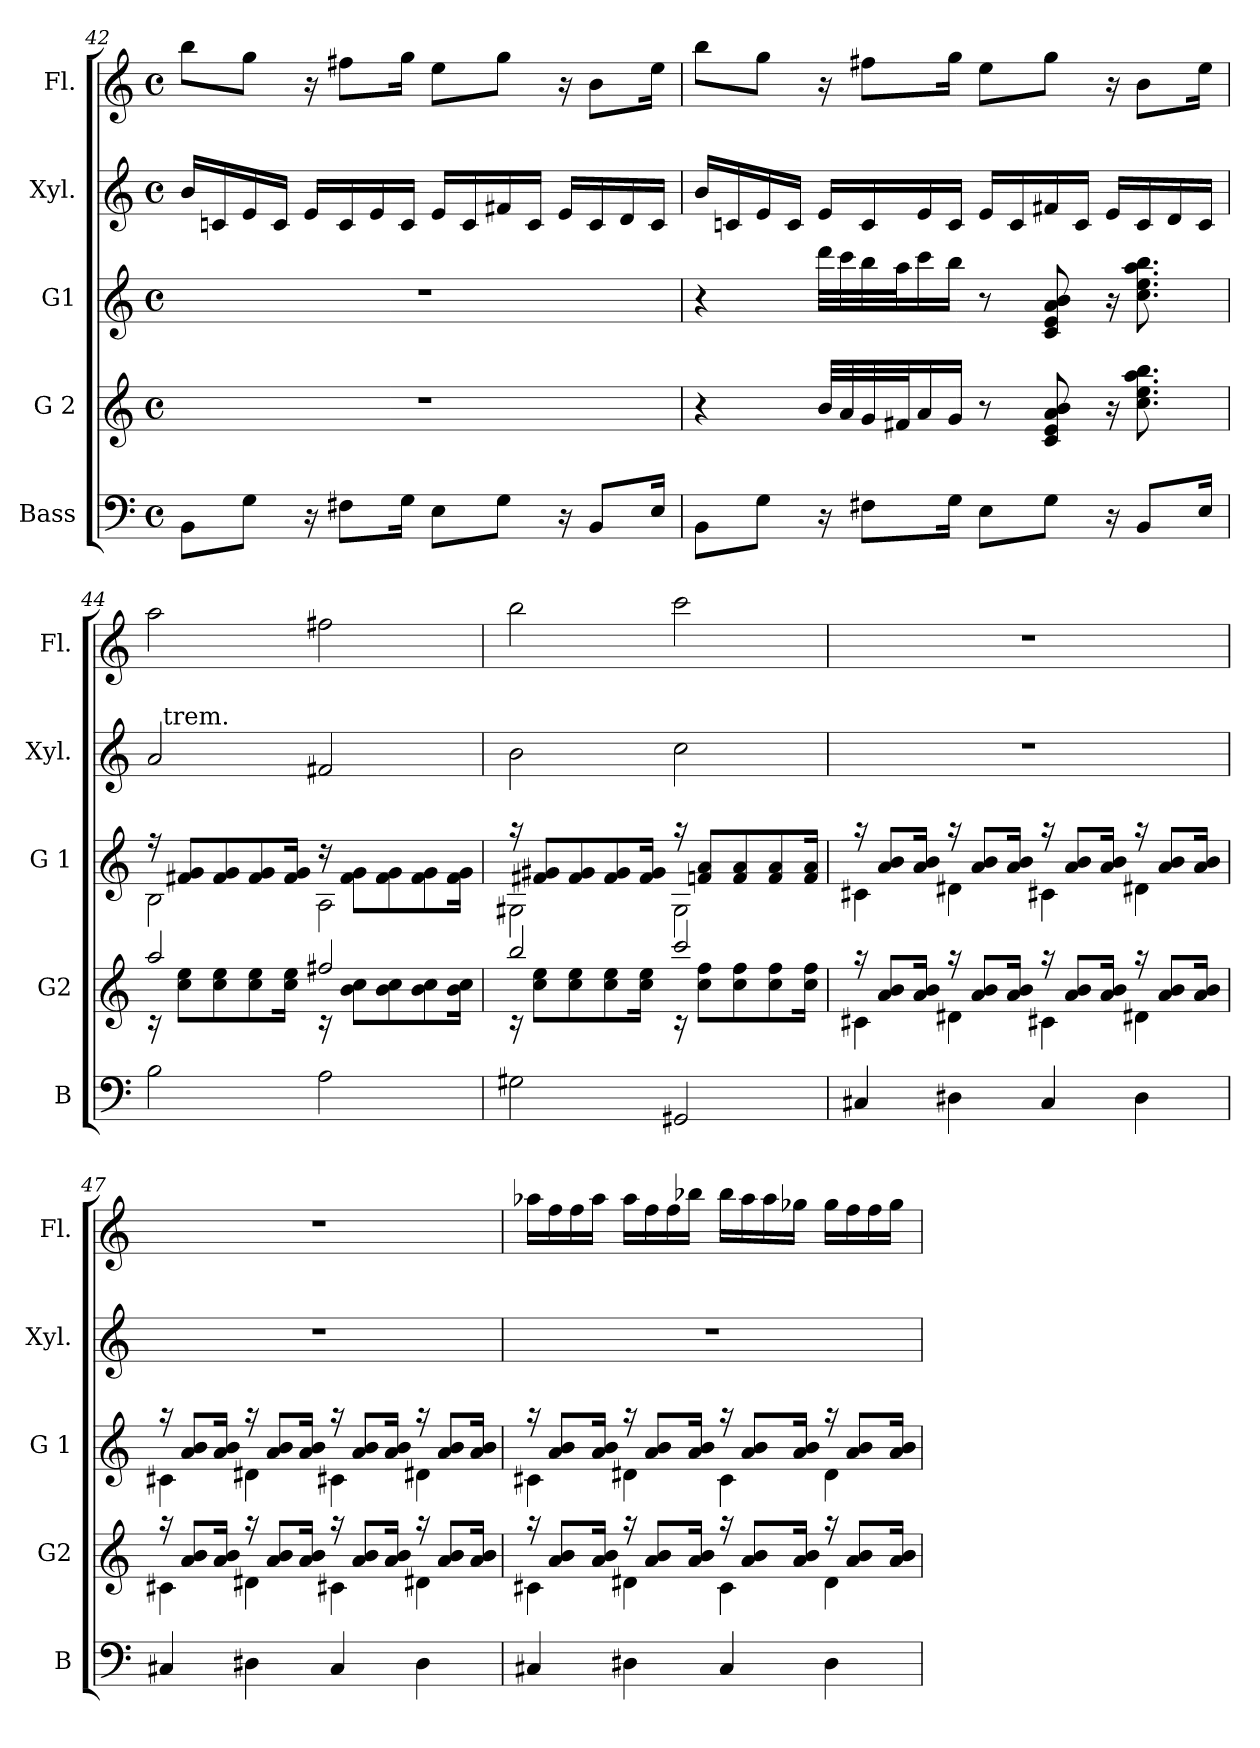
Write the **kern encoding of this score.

**kern	**kern	**kern	**kern	**kern
*part5	*part4	*part3	*part2	*part1
*staff5	*staff4	*staff3	*staff2	*staff1
*I"Bass	*I"G 2	*I"G1	*I"Xyl.	*I"Fl.
*I'B	*I'G2	*I'G 1	*I'Xyl.	*I'Fl.
*clefF4	*clefG2	*clefG2	*clefG2	*clefG2
*ITrd7c12	*ITrd7c12	*ITrd7c12	*	*
*k[]	*k[]	*k[]	*k[]	*k[]
*C:	*C:	*C:	*C:	*C:
*M4/4	*M4/4	*M4/4	*M4/4	*M4/4
*met(c)	*met(c)	*met(c)	*met(c)	*met(c)
=42	=42	=42	=42	=42
8BBB\L	1r	1r	16b/LL	8bb\L
.	.	.	16cn/	.
8GG\J	.	.	16e/	8gg\J
.	.	.	16c/JJ	.
16r	.	.	16e/LL	16r
8FF#X\L	.	.	16c/	8ff#X\L
.	.	.	16e/	.
16GG\Jk	.	.	16c/JJ	16gg\Jk
8EE\L	.	.	16e/LL	8ee\L
.	.	.	16c/	.
8GG\J	.	.	16f#X/	8gg\J
.	.	.	16c/JJ	.
16r	.	.	16e/LL	16r
8BBB/L	.	.	16c/	8b\L
.	.	.	16d/	.
16EE/Jk	.	.	16c/JJ	16ee\Jk
!!LO:LB:g=z
=43	=43	=43	=43	=43
8BBB\L	4r	4r	16b/LL	8bb\L
.	.	.	16cn/	.
8GG\J	.	.	16e/	8gg\J
.	.	.	16c/JJ	.
16r	32B/LLL	32dd\LLL	16e/LL	16r
.	32A/	32cc\	.	.
8FF#X\L	32G/	32b\	16c/	8ff#X\L
.	32F#X/J	32a\J	.	.
.	16A/	16cc\	16e/	.
16GG\Jk	16G/JJ	16b\JJ	16c/JJ	16gg\Jk
8EE\L	8r	8r	16e/LL	8ee\L
.	.	.	16c/	.
8GG\J	8C/ 8E/ 8A/ 8B/	8C/ 8E/ 8A/ 8B/	16f#X/	8gg\J
.	.	.	16c/JJ	.
16r	16r	16r	16e/LL	16r
8BBB/L	8.c\ 8.e\ 8.a\ 8.b\	8.c\ 8.e\ 8.a\ 8.b\	16c/	8b\L
.	.	.	16d/	.
16EE/Jk	.	.	16c/JJ	16ee\Jk
=44	=44	=44	=44	=44
*	*^	*^	*^	*
2BB\	2a/	16rc	2BB\	16ree	2a/	32ryy	2aa\
!	!	!	!	!	!	!LO:TX:a:t=trem.	!
.	.	.	.	.	.	2ryy	.
.	.	8c\ 8e\L	.	8F#X/ 8G/L	.	.	.
.	.	8c\ 8e\	.	8F#/ 8G/	.	.	.
.	.	8c\ 8e\	.	8F#/ 8G/	.	.	.
.	.	16c\ 16e\Jk	.	16F#/ 16G/Jk	.	.	.
2AA\	2f#X/	16rc	2AA\	16rdd	2f#X/	.	2ff#X\
.	.	.	.	.	.	4...ryy	.
.	.	8B\ 8c\L	.	8F#\ 8G\L	.	.	.
.	.	8B\ 8c\	.	8F#\ 8G\	.	.	.
.	.	8B\ 8c\	.	8F#\ 8G\	.	.	.
.	.	16B\ 16c\Jk	.	16F#\ 16G\Jk	.	.	.
*	*	*	*	*	*v	*v	*
!!LO:PB:g=z
=45	=45	=45	=45	=45	=45	=45
2GG#X\	2b/	16rc	16raa	2GG#X\	2b\	2bb\
.	.	8c\ 8e\L	8F#X/ 8G#X/L	.	.	.
.	.	8c\ 8e\	8F#/ 8G#/	.	.	.
.	.	8c\ 8e\	8F#/ 8G#/	.	.	.
.	.	16c\ 16e\Jk	16F#/ 16G#/Jk	.	.	.
2GGG#X/	2cc/	16rc	16raa	2GG#\	2cc\	2ccc\
.	.	8c\ 8f\L	8Fn/ 8A/L	.	.	.
.	.	8c\ 8f\	8F/ 8A/	.	.	.
.	.	8c\ 8f\	8F/ 8A/	.	.	.
.	.	16c\ 16f\Jk	16F/ 16A/Jk	.	.	.
=46	=46	=46	=46	=46	=46	=46
4CC#X/	16raa	4C#X\	16raa	4C#X\	1r	1r
.	8A/ 8B/L	.	8A/ 8B/L	.	.	.
.	16A/ 16B/Jk	.	16A/ 16B/Jk	.	.	.
4DD#X\	16raa	4D#X\	16raa	4D#X\	.	.
.	8A/ 8B/L	.	8A/ 8B/L	.	.	.
.	16A/ 16B/Jk	.	16A/ 16B/Jk	.	.	.
4CC#/	16raa	4C#X\	16raa	4C#X\	.	.
.	8A/ 8B/L	.	8A/ 8B/L	.	.	.
.	16A/ 16B/Jk	.	16A/ 16B/Jk	.	.	.
4DD#\	16raa	4D#X\	16raa	4D#X\	.	.
.	8A/ 8B/L	.	8A/ 8B/L	.	.	.
.	16A/ 16B/Jk	.	16A/ 16B/Jk	.	.	.
!!LO:LB:g=z
=47	=47	=47	=47	=47	=47	=47
4CC#X/	16raa	4C#X\	16raa	4C#X\	1r	1r
.	8A/ 8B/L	.	8A/ 8B/L	.	.	.
.	16A/ 16B/Jk	.	16A/ 16B/Jk	.	.	.
4DD#X\	16raa	4D#X\	16raa	4D#X\	.	.
.	8A/ 8B/L	.	8A/ 8B/L	.	.	.
.	16A/ 16B/Jk	.	16A/ 16B/Jk	.	.	.
4CC#/	16raa	4C#X\	16raa	4C#X\	.	.
.	8A/ 8B/L	.	8A/ 8B/L	.	.	.
.	16A/ 16B/Jk	.	16A/ 16B/Jk	.	.	.
4DD#\	16raa	4D#X\	16raa	4D#X\	.	.
.	8A/ 8B/L	.	8A/ 8B/L	.	.	.
.	16A/ 16B/Jk	.	16A/ 16B/Jk	.	.	.
=48	=48	=48	=48	=48	=48	=48
4CC#X/	16raa	4C#X\	16raa	4C#X\	1r	16aa-X\LL
.	8A/ 8B/L	.	8A/ 8B/L	.	.	16ff\
.	.	.	.	.	.	16ff\
.	16A/ 16B/Jk	.	16A/ 16B/Jk	.	.	16aa-\JJ
4DD#X\	16raa	4D#X\	16raa	4D#X\	.	16aa-\LL
.	8A/ 8B/L	.	8A/ 8B/L	.	.	16ff\
.	.	.	.	.	.	16ff\
.	16A/ 16B/Jk	.	16A/ 16B/Jk	.	.	16bb-X\JJ
4CC#/	16raa	4C#\	16raa	4C#\	.	16bb-\LL
.	8A/ 8B/L	.	8A/ 8B/L	.	.	16aa-\
.	.	.	.	.	.	16aa-\
.	16A/ 16B/Jk	.	16A/ 16B/Jk	.	.	16gg-X\JJ
4DD#\	16raa	4D#\	16raa	4D#\	.	16gg-\LL
.	8A/ 8B/L	.	8A/ 8B/L	.	.	16ff\
.	.	.	.	.	.	16ff\
.	16A/ 16B/Jk	.	16A/ 16B/Jk	.	.	16gg-\JJ
*	*v	*v	*	*	*	*
*	*	*v	*v	*	*
=	=	=	=	=
*-	*-	*-	*-	*-
